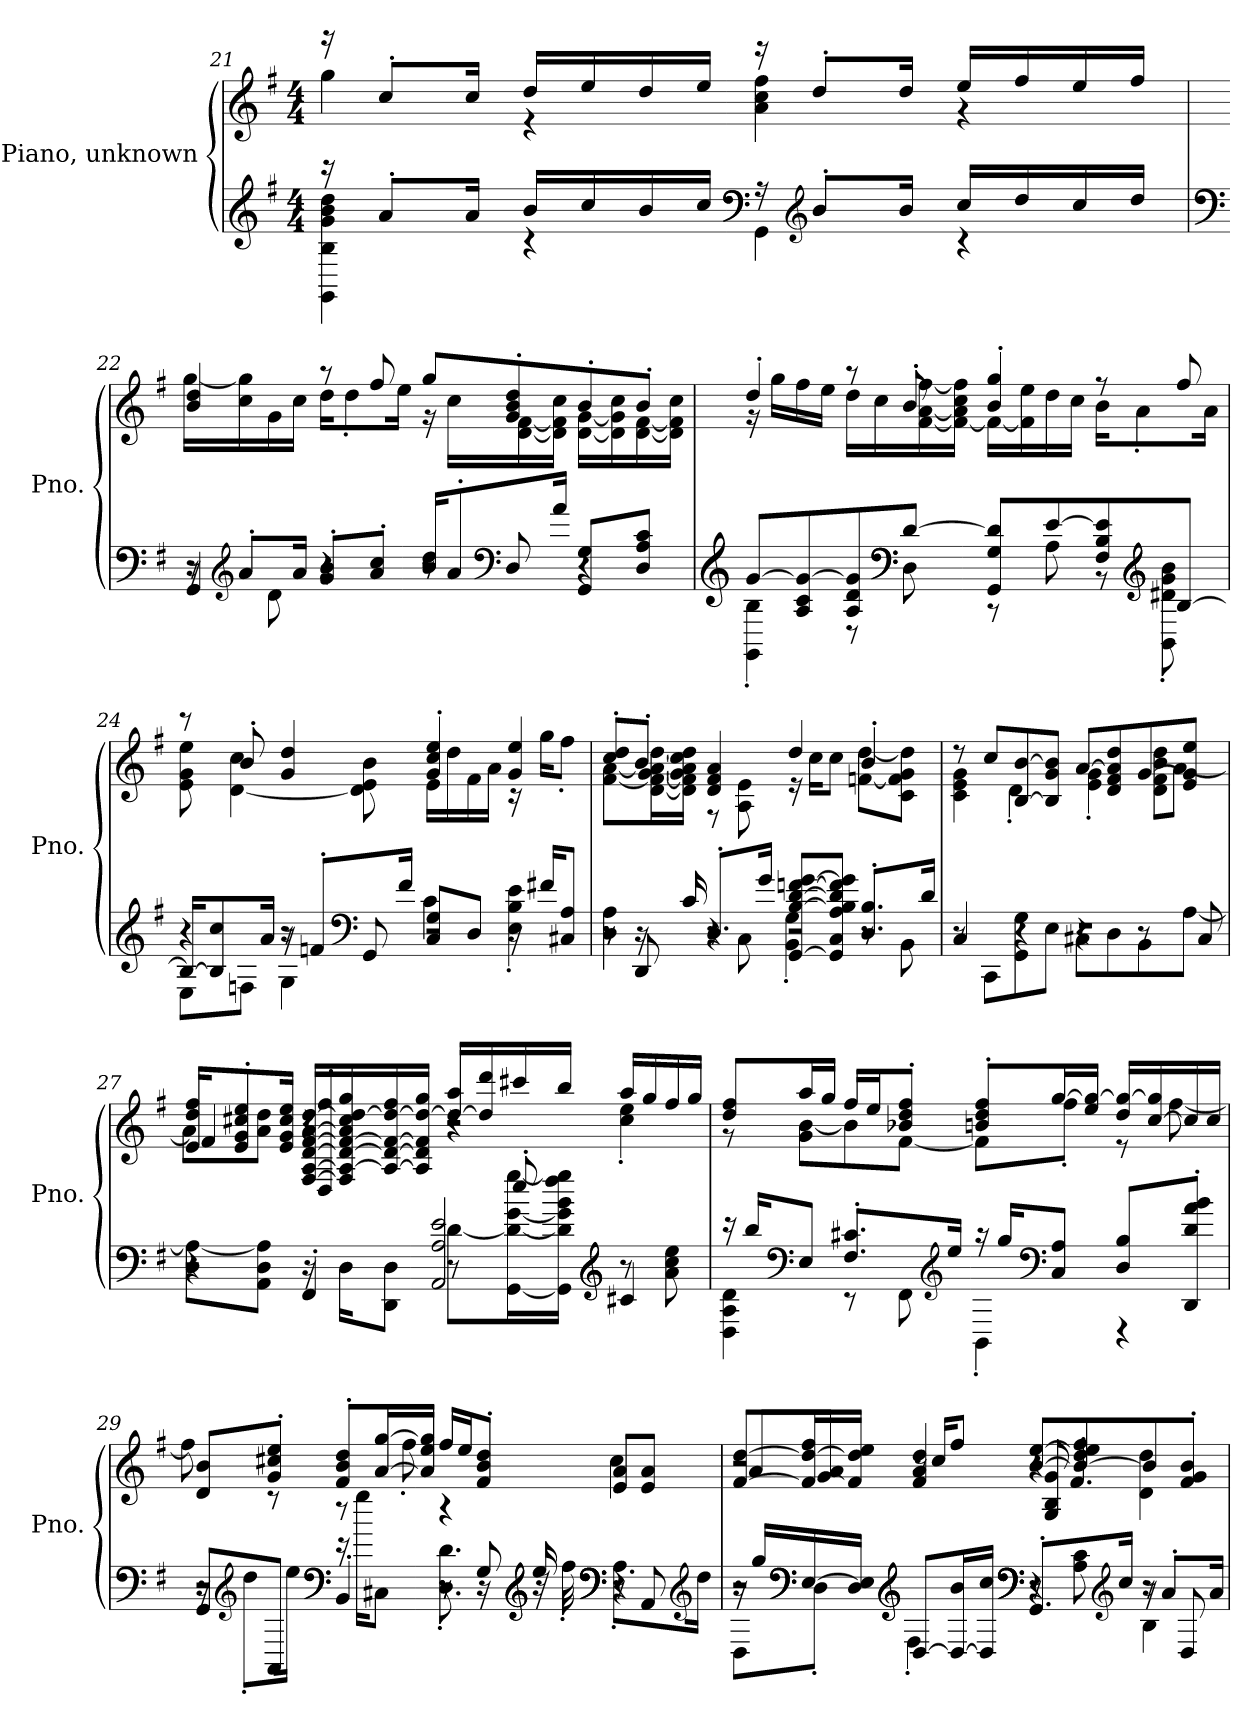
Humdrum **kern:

**kern	**kern
*part1	*part1
*staff2	*staff1
*I"Piano, unknown	*
*I'Pno.	*
*clefG2	*clefG2
*k[f#]	*k[f#]
*M4/4	*M4/4
=21	=21
*^	*^
16r	4GG\ 4B\ 4g\ 4b\ 4dd\	16r	4gg\
8a'/L	.	8cc'/L	.
16a/Jk	.	16cc/Jk	.
16b/LL	4r	16dd/LL	4r
16cc/	.	16ee/	.
16b/	.	16dd/	.
16cc/JJ	.	16ee/JJ	.
*clefF4	*	*	*
16r	4GG\	16r	4a\ 4cc\ 4ff#\
*clefG2	*	*	*
8b'/L	.	8dd'/L	.
16b/Jk	.	16dd/Jk	.
16cc/LL	4r	16ee/LL	4r
16dd/	.	16ff#/	.
16cc/	.	16ee/	.
16dd/JJ	.	16ff#/JJ	.
*v	*v	*	*
!!LO:LB:g=z	!!
=22	=22	=22
*clefF4	*	*
*^	*	*
*	*^	*	*
16r	8r	4GG/	4b/ 4dd/	[16gg\LL
*clefG2	*	*	*	*
8a'/L	.	.	.	16cc\ 16gg\]
.	8d\	.	.	16g\
16a/Jk	.	.	.	16cc\JJ
8g/' 8b/'L	4r	4r	8r	16dd\KL
.	.	.	.	8dd'\
8a/' 8cc/'J	.	.	8ff#/	.
.	.	.	.	16ee\Jk
16b/ 16dd/KL	2r	8r	8gg/L	16r
8a'/	.	.	.	16cc\LL
*clefF4	*	*	*	*
.	.	8D/	8g/' 8b/' 8dd/'	[16d\ [16f#\
16a/Jk	.	.	.	16d\] 16f#\] 16cc\JJ
8GG/ 8G/L	.	4r	8b'/	[16d\ [16g\LL
.	.	.	.	16d\] 16g\] 16cc\
8D/ 8A/ 8c/J	.	.	8b'/J	[16d\ [16f#\
.	.	.	.	16d\] 16f#\] 16cc\JJ
*v	*v	*v	*	*
!!LO:LB:g=z	!!
=23	=23	=23
*clefG2	*	*
*^	*	*
[8g/L	4GG\' 4B\'	4dd'/	16r
.	.	.	16gg\LL
8A/ 8c/ 8g/_	.	.	16ff#\
.	.	.	16ee\JJ
8A/ 8d/ 8g/]	8r	8r	16dd\LL
.	.	.	16cc\
*clefF4	*	*	*
[8d/J	8D\	8b'/	[16f#\ [16a\ [16ff#\
.	.	.	16f#\_ 16a\] 16cc\ 16ff#\]JJ
8GG/ 8G/ 8d/]L	8r	4b/' 4gg/'	16f#\LL_
.	.	.	16f#\] 16ee\
[8e/	8A\	.	16dd\
.	.	.	16cc\JJ
8F#/ 8B/ 8e/]	8r	8r	16b\KL
.	.	.	8a'\
*clefG2	*	*	*
[8B/J	8BB\' 8d#X\' 8g\' 8b\'	8ff#/	.
.	.	.	16a\Jk
=24	=24	=24	=24
*	*^	*	*
16B/KL_	8E\L	4r	8r	8e\ 8g\ 8ee\
8B/] 8cc/	.	.	.	.
.	8Fn\J	.	8b'/	[4d\ 4cc\
16a/Jk	.	.	.	.
16r	4G\	8r	4g/ 4dd/	.
8fn'/L	.	.	.	.
*clefF4	*	*	*	*
.	.	8GG/	.	8d\] 8e\ 8b\
16f/Jk	.	.	.	.
8C/ 8G/L	4c\	2r	4g/' 4cc/' 4ee/'	16e\LL
.	.	.	.	16dd\
8D/J	.	.	.	16f#\
.	.	.	.	16a\JJ
16r	4E\' 4B\' 4e\'	.	4g/ 4ee/	16r
16f#X/KL	.	.	.	16gg\KL
8C#X/ 8A/J	.	.	.	8ff#'\J
!!LO:LB:g=z	!!
=25	=25	=25	=25	=25
8r	4D\ 4A\	8r	8cc/' 8dd/'L	[8f#\ [8a\L
16r	.	8DD/	8b'/J	[16d\ 16f#\_ [16g\ 16a\_ [16dd\L
16c/	.	.	.	16d\] 16f#\] 16g\] 16a\] 16cc\ 16dd\]JJ
8.D'/L	8r	4r	4d/ 4f#/ 4a/	8r
.	8C\	.	.	8A\ 8e\
16g/Jk	.	.	.	.
[8GG/ [8B/ [8d/ [8fn/ [8g/L	4BB\' 4G\'	2r	4dd/	16r
.	.	.	.	16cc\KL
8GG/] 8C/ 8A/ 8B/] 8d/] 8f/] 8g/]J	.	.	.	8cc\J
8.D/' 8.B/'L	8r	.	4b'/	[8fn\ [8dd\L
.	8BB\	.	.	8c\ 8f\] 8g\ 8dd\]J
16d/Jk	.	.	.	.
=26	=26	=26	=26	=26
1r	8r	4C/	8r	4c\ 4e\ 4g\
.	8CC\L	.	8cc/L	.
.	8GG\ 8G\	4r	[8B/ [8b/	4d'\
.	8E\J	.	8B/] 8g/ 8b/]J	.
.	8C#X\L	4r	[8a/L	4e\' 4g\'
.	8D\	.	8d/ 8f#/ 8a/] 8dd/	.
.	8BB\	8r	[8g/	8d\ 8f#\ 8b\ 8dd\L
.	[8A\J	8C#/	8e/ 8g/] 8ee/J	[8a\J
!!LO:LB:g=z
=27	=27	=27	=27	=27
*	*	*	*	*^
2r	8D\ 8A\_L	4r	16e/ 16dd/ 16ff#/KL	8a\L]	4f#/
.	.	.	8e/' 8g/' 8cc#X/' 8ee/'	.	.
.	8AA\ 8D\ 8A\]J	.	.	8a\ 8dd\J	.
.	.	.	16e/ 16g/ 16cc#/ 16ee/Jk	.	.
.	16r	4FF#'/	[16F#/ [16A/ [16d/ [16f#/ [16a/ [16dd/LL	4r	4D/' 4ff#/'
.	16D\KL	.	16F#/] 16A/_ 16d/_ 16f#/_ 16a/] 16cc#/ 16dd/_ 16gg/	.	.
.	8DD\ 8D\J	.	16A/_ 16d/_ 16f#/_ 16dd/_ 16ff#/	.	.
.	.	.	16A/] 16d/] 16f#/] 16dd/_ 16gg/JJ	.	.
8r	[8d\L	2AA/ 2A/ 2e/	16dd/_ 16aa/LL	4r	2r
.	.	.	16dd/] 16ddd/	.	.
8ee'/	[16GG\ 16d\_ [16g\ [16gg\L	.	16ccc#X/	.	.
.	16GG\] 16d\] 16g\] 16b\ 16ff#\ 16gg\]JJ	.	16bb/JJ	.	.
*clefG2	*	*	*	*	*
4c#X/	8r	.	16aa/LL	4cc#\' 4ee\'	.
.	.	.	16gg/	.	.
.	8a\ 8cc\ 8ee\	.	16ff#/	.	.
.	.	.	16gg/JJ	.	.
*	*v	*v	*	*	*
*	*	*	*v	*v
!!LO:PB:g=z
=28	=28	=28	=28
16r	4D\ 4A\ 4d\	8dd/ 8ff#/L	8r
16bb/KL	.	.	.
*clefF4	*	*	*
8E/J	.	16aa/L	8g\ [8b\L
.	.	16gg/JJ	.
8.F#/' 8.c#X/'L	8r	16ff#/LL	8b\]
.	.	16ee/J	.
.	8FF#\	8b-X/' 8dd/' 8ff#/'J	[8f#\J
*clefG2	*	*	*
16ee/Jk	.	.	.
16r	4BB'\	8bn/' 8dd/' 8ff#/'L	8f#\L]
16gg/KL	.	.	.
*clefF4	*	*	*
8C/ 8A/J	.	[16gg/L	8ff#'\J
.	.	16ee/ 16gg/_JJ	.
8D/ 8B/L	4r	16dd/ 16gg/_LL	8r
.	.	[16cc/ 16gg/]	.
8DD/' 8d/' 8a/' 8b/'J	.	16cc/]	[8ff#\
.	.	16cc/JJ	.
!!LO:LB:g=z	!!
=29	=29	=29	=29
*	*^	*	*
2r	16r	8GG/L	8d/ 8b/L	8ff#\]
*clefG2	*	*	*	*
.	8dd'\L	.	.	.
.	.	8AA/J	8g/' 8cc#X/' 8ee/'J	8r
.	16ee\Jk	.	.	.
*clefF4	*	*	*	*
.	16r	4BB'/	8f#/' 8b/' 8dd/'L	8r
.	16gg\KL	.	.	.
.	8C#X\J	.	[16a/ [16gg/L	8ff#'\
.	.	.	16a/] 16ee/ 16gg/]JJ	.
8r	8.D\' 8.d\'	8r	16ff#/LL	4r
.	.	.	16ee/J	.
16r	.	8G/	8f#/' 8b/' 8dd/'J	.
*clefG2	*	*	*	*
16ee/	32r	.	.	.
.	32ff#'\	.	.	.
*clefF4	*	*	*	*
4r	8.A'\L	8r	8e/ 8a/L	4cc#\
.	.	8AA/	8e/ 8a/J	.
*clefG2	*	*	*	*
.	16dd\Jk	.	.	.
!!LO:LB:g=z
=30	=30	=30	=30	=30
*	*	*	*	*^
16r	8D\L	2r	[8f#/ [8dd/L	2r	8a/L
16gg/LL	.	.	.	.	.
*clefF4	*	*	*	*	*
[16E/	8D'\J	.	16f#/_ 16dd/_ 16ff#/L	.	8g/ 8a/J
16D/ 16E/]JJ	.	.	16f#/] 16dd/] 16ee/JJ	.	.
*clefG2	*	*	*	*	*
[8D/L	4F#'\	.	16r	.	4f#/ 4a/ 4dd/
.	.	.	16cc/KL	.	.
16D/_ 16b/L	.	.	8ff#/J	.	.
16D/] 16cc/JJ	.	.	.	.	.
*clefF4	*	*	*	*	*
8.GG'/L	8r	4r	[8b/ [8ee/L	4r	8G/ 8B/ 8g/
.	8A\ 8c\	.	8b/_ 8dd/ 8ee/] 8ff#/	.	4.f#'/
*clefG2	*	*	*	*	*
16cc/Jk	.	.	.	.	.
16r	4B\	8r	8b/]	4d\ 4dd\	.
8a'/L	.	.	.	.	.
.	.	8D/	8f#/' 8g/' 8b/'J	.	.
16a/Jk	.	.	.	.	.
*v	*v	*v	*	*	*
*	*v	*v	*v
=	=
*-	*-
